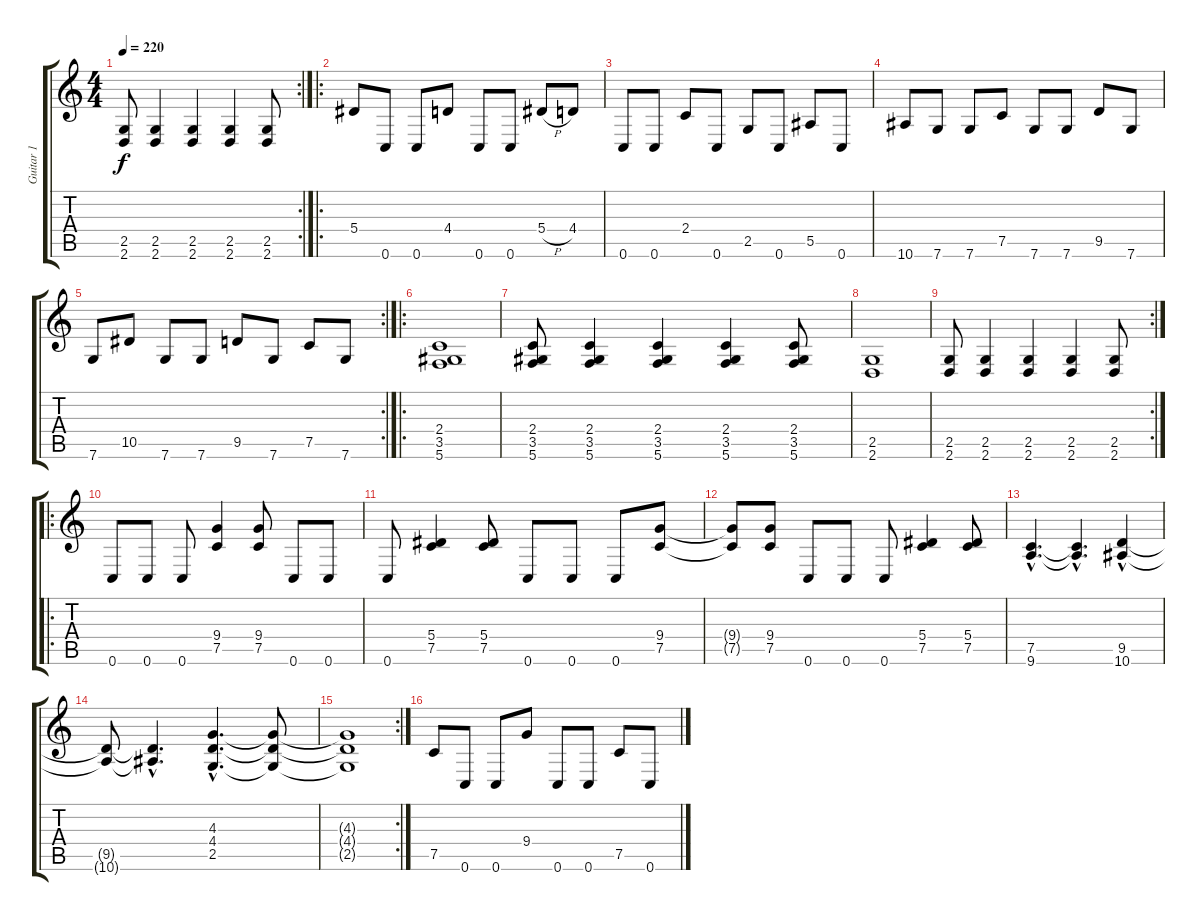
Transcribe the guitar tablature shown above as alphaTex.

\track ("Guitar 1" "Guitar 1") {instrument distortionguitar}
\staff {score tabs}
\tuning (C4 G3 Eb3 Bb2 F2 C2) {hide}
\rc 2
\ts (4 4)
\tempo 220
\clef g2
\ks c
(2.5 2.6).8{dy f} (2.5 2.6).4 (2.5 2.6).4 (2.5 2.6).4 (2.5 2.6).8 |
\ro
5.4.8 0.6.8 0.6.8 4.4.8 0.6.8 0.6.8 5.4{h}.8 4.4.8 |
0.6.8 0.6.8 2.4.8 0.6.8 2.5.8 0.6.8 5.5.8 0.6.8 |
10.6.8 7.6.8 7.6.8 7.5.8 7.6.8 7.6.8 9.5.8 7.6.8 |
\rc 2
7.6.8 10.5.8 7.6.8 7.6.8 9.5.8 7.6.8 7.5.8 7.6.8 |
\ro
(2.4 3.5 5.6).1 |
(2.4 3.5 5.6).8 (2.4 3.5 5.6).4 (2.4 3.5 5.6).4 (2.4 3.5 5.6).4 (2.4 3.5 5.6).8 |
(2.5 2.6).1 |
\rc 2
(2.5 2.6).8 (2.5 2.6).4 (2.5 2.6).4 (2.5 2.6).4 (2.5 2.6).8 |
\ro
0.6.8 0.6.8 0.6.8 (9.4 7.5).4 (9.4 7.5).8 0.6.8 0.6.8 |
0.6.8 (5.4 7.5).4 (5.4 7.5).8 0.6.8 0.6.8 0.6.8 (9.4 7.5).8 |
(9.4{t} 7.5{t}).8 (9.4 7.5).8 0.6.8 0.6.8 0.6.8 (5.4 7.5).4 (5.4 7.5).8 |
(7.5{hac} 9.6{hac}).4{d} (7.5{hac t} 9.6{hac t}).4{d} (9.5{hac} 10.6{hac}).4 |
(9.5{t} 10.6{t}).8 (9.5{hac t} 10.6{hac t}).4{d} (4.3{hac} 4.4{hac} 2.5{hac}).4{d} (4.3{t} 4.4{t} 2.5{t}).8 |
\rc 2
(4.3{t} 4.4{t} 2.5{t}).1 |
7.5.8 0.6.8 0.6.8 9.4.8 0.6.8 0.6.8 7.5.8 0.6.8
